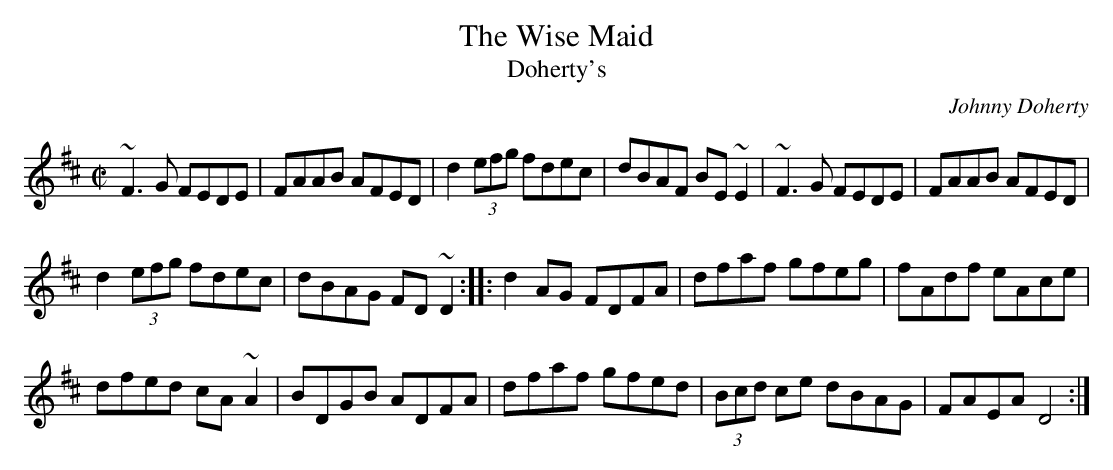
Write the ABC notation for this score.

X:1
T:Wise Maid, The
T:Doherty's
M:C|
C:Johnny Doherty
K:D
~F3 G FEDE|FAAB AFED|d2 (3efg fdec|dBAF BE ~E2|~F3 G FEDE|FAAB AFED|
d2 (3efg fdec|dBAG FD ~D2:: d2 AG FDFA|dfaf gfeg|fAdf eAce|
dfed cA~A2|BDGB ADFA|dfaf gfed|(3Bcd ce dBAG|FAEA D4 :|
